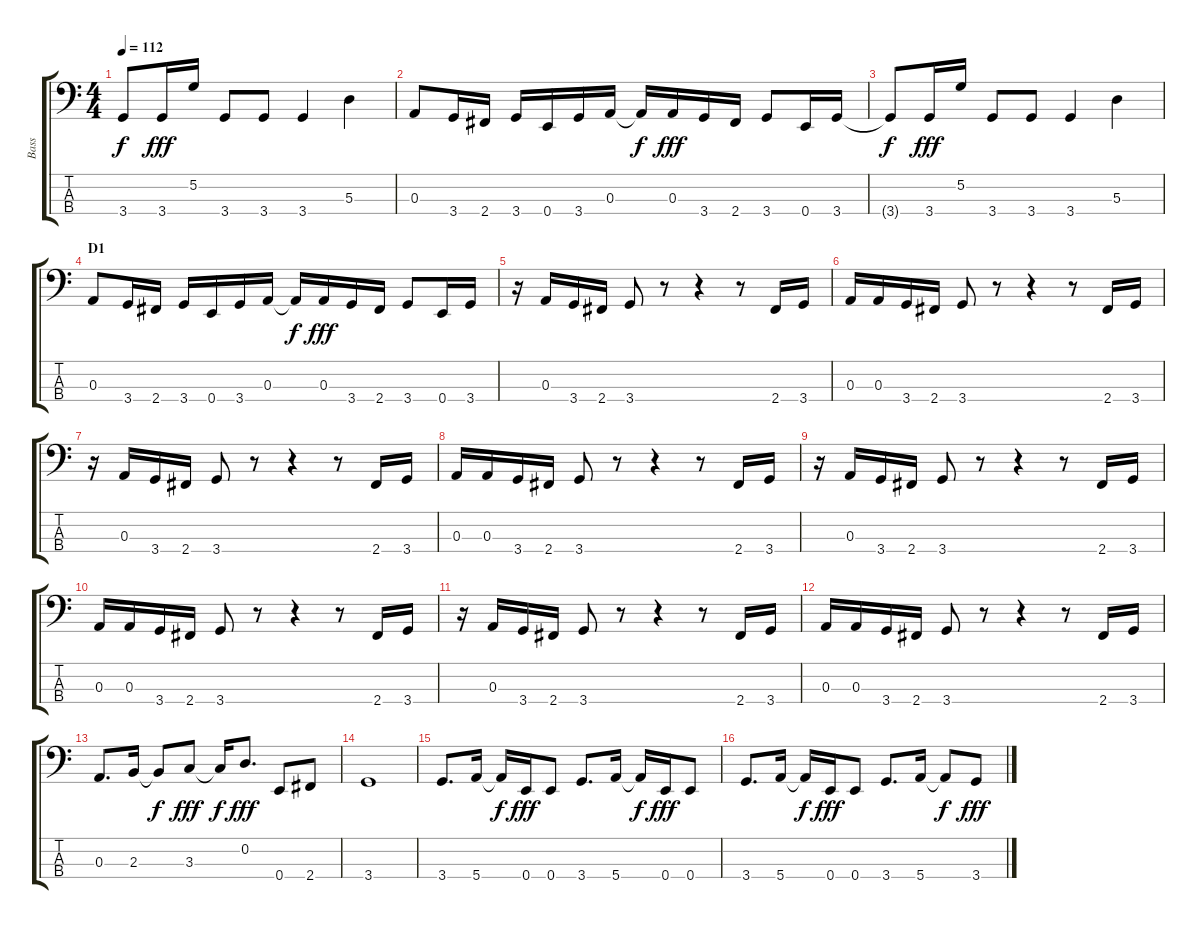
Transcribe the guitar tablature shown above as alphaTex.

\track ("Bass" "Bass") {instrument electricbassfinger}
\staff {score tabs}
\tuning (G2 D2 A1 E1) {hide}
\ts (4 4)
\tempo 112
\clef f4
\ks c
3.4{t}.8{dy f} 3.4.16{dy fff} 5.2.16 3.4.8 3.4.8 3.4.4 5.3.4 |
0.3.8 3.4.16 2.4.16 3.4.16 0.4.16 3.4.16 0.3.16 0.3{t}.16{dy f} 0.3.16{dy fff} 3.4.16 2.4.16 3.4.8 0.4.16 3.4.16 |
3.4{t}.8{dy f} 3.4.16{dy fff} 5.2.16 3.4.8 3.4.8 3.4.4 5.3.4 |
\section ("" "D1")
0.3.8 3.4.16 2.4.16 3.4.16 0.4.16 3.4.16 0.3.16 0.3{t}.16{dy f} 0.3.16{dy fff} 3.4.16 2.4.16 3.4.8 0.4.16 3.4.16 |
r.16 0.3.16 3.4.16 2.4.16 3.4.8 r.8 r.4 r.8 2.4.16 3.4.16 |
0.3.16 0.3.16 3.4.16 2.4.16 3.4.8 r.8 r.4 r.8 2.4.16 3.4.16 |
r.16 0.3.16 3.4.16 2.4.16 3.4.8 r.8 r.4 r.8 2.4.16 3.4.16 |
0.3.16 0.3.16 3.4.16 2.4.16 3.4.8 r.8 r.4 r.8 2.4.16 3.4.16 |
r.16 0.3.16 3.4.16 2.4.16 3.4.8 r.8 r.4 r.8 2.4.16 3.4.16 |
0.3.16 0.3.16 3.4.16 2.4.16 3.4.8 r.8 r.4 r.8 2.4.16 3.4.16 |
r.16 0.3.16 3.4.16 2.4.16 3.4.8 r.8 r.4 r.8 2.4.16 3.4.16 |
0.3.16 0.3.16 3.4.16 2.4.16 3.4.8 r.8 r.4 r.8 2.4.16 3.4.16 |
0.3.8{d} 2.3.16 2.3{t}.8{dy f} 3.3.8{dy fff} 3.3{t}.16{dy f} 0.2.8{d dy fff} 0.4.8 2.4.8 |
3.4.1 |
3.4.8{d} 5.4.16 5.4{t}.16{dy f} 0.4.16{dy fff} 0.4.8 3.4.8{d} 5.4.16 5.4{t}.16{dy f} 0.4.16{dy fff} 0.4.8 |
3.4.8{d} 5.4.16 5.4{t}.16{dy f} 0.4.16{dy fff} 0.4.8 3.4.8{d} 5.4.16 5.4{t}.8{dy f} 3.4.8{dy fff}
